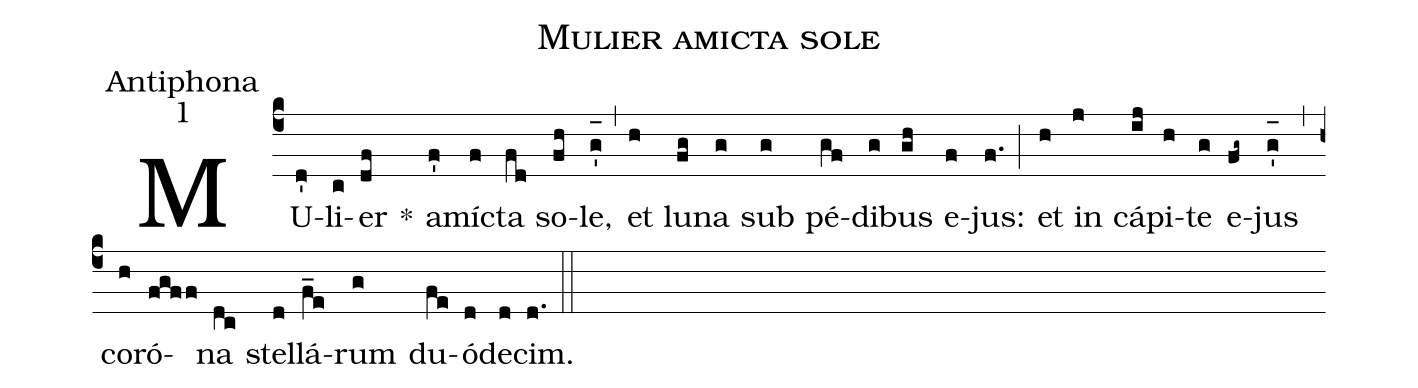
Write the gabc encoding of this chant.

name:Mulier amicta sole;
office-part:Antiphona;
mode:1;
%%
(c4) MU(d')li(c)er(df) *() a(f')mí(f)cta(fd) so(fh)le,(g'_[oh:h]) (,) et(h) lu(fg)na(g) sub(g) pé(gf)di(g)bus(gh) e(f)jus:(f.) (;) et(h) in(j) cá(ij)pi(h)te(g) e(fg~)jus(g'_[oh:h]) (,) co(h)ró(fgff)na(dc) stel(d)lá(f_e)rum(g) du(fe)ó(d)de(d)cim.(d.) (::)

%<eu>E(h) u(h) o(g) u(f) a(gh) e.</eu>(gf..) (::)
